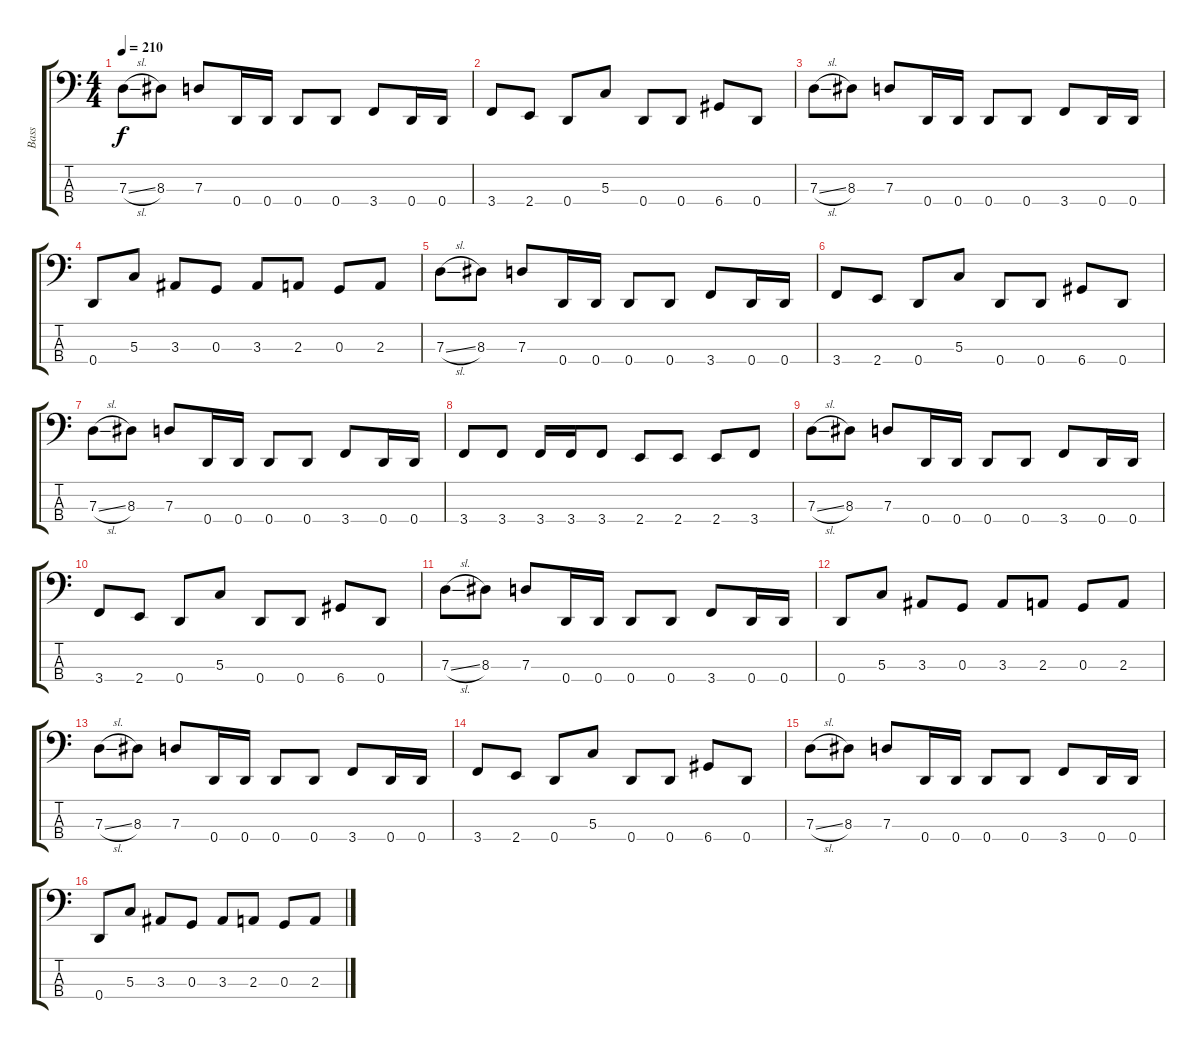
\track ("Bass" "Bass") {instrument electricbassfinger}
\staff {score tabs}
\tuning (F2 C2 G1 D1) {hide}
\ts (4 4)
\tempo 210
\clef f4
\ks c
7.3{sl}.8{dy f} 8.3.8 7.3.8 0.4.16 0.4.16 0.4.8 0.4.8 3.4.8 0.4.16 0.4.16 |
3.4.8 2.4.8 0.4.8 5.3.8 0.4.8 0.4.8 6.4.8 0.4.8 |
7.3{sl}.8 8.3.8 7.3.8 0.4.16 0.4.16 0.4.8 0.4.8 3.4.8 0.4.16 0.4.16 |
0.4.8 5.3.8 3.3.8 0.3.8 3.3.8 2.3.8 0.3.8 2.3.8 |
7.3{sl}.8 8.3.8 7.3.8 0.4.16 0.4.16 0.4.8 0.4.8 3.4.8 0.4.16 0.4.16 |
3.4.8 2.4.8 0.4.8 5.3.8 0.4.8 0.4.8 6.4.8 0.4.8 |
7.3{sl}.8 8.3.8 7.3.8 0.4.16 0.4.16 0.4.8 0.4.8 3.4.8 0.4.16 0.4.16 |
3.4.8 3.4.8 3.4.16 3.4.16 3.4.8 2.4.8 2.4.8 2.4.8 3.4.8 |
7.3{sl}.8 8.3.8 7.3.8 0.4.16 0.4.16 0.4.8 0.4.8 3.4.8 0.4.16 0.4.16 |
3.4.8 2.4.8 0.4.8 5.3.8 0.4.8 0.4.8 6.4.8 0.4.8 |
7.3{sl}.8 8.3.8 7.3.8 0.4.16 0.4.16 0.4.8 0.4.8 3.4.8 0.4.16 0.4.16 |
0.4.8 5.3.8 3.3.8 0.3.8 3.3.8 2.3.8 0.3.8 2.3.8 |
7.3{sl}.8 8.3.8 7.3.8 0.4.16 0.4.16 0.4.8 0.4.8 3.4.8 0.4.16 0.4.16 |
3.4.8 2.4.8 0.4.8 5.3.8 0.4.8 0.4.8 6.4.8 0.4.8 |
7.3{sl}.8 8.3.8 7.3.8 0.4.16 0.4.16 0.4.8 0.4.8 3.4.8 0.4.16 0.4.16 |
0.4.8 5.3.8 3.3.8 0.3.8 3.3.8 2.3.8 0.3.8 2.3.8
